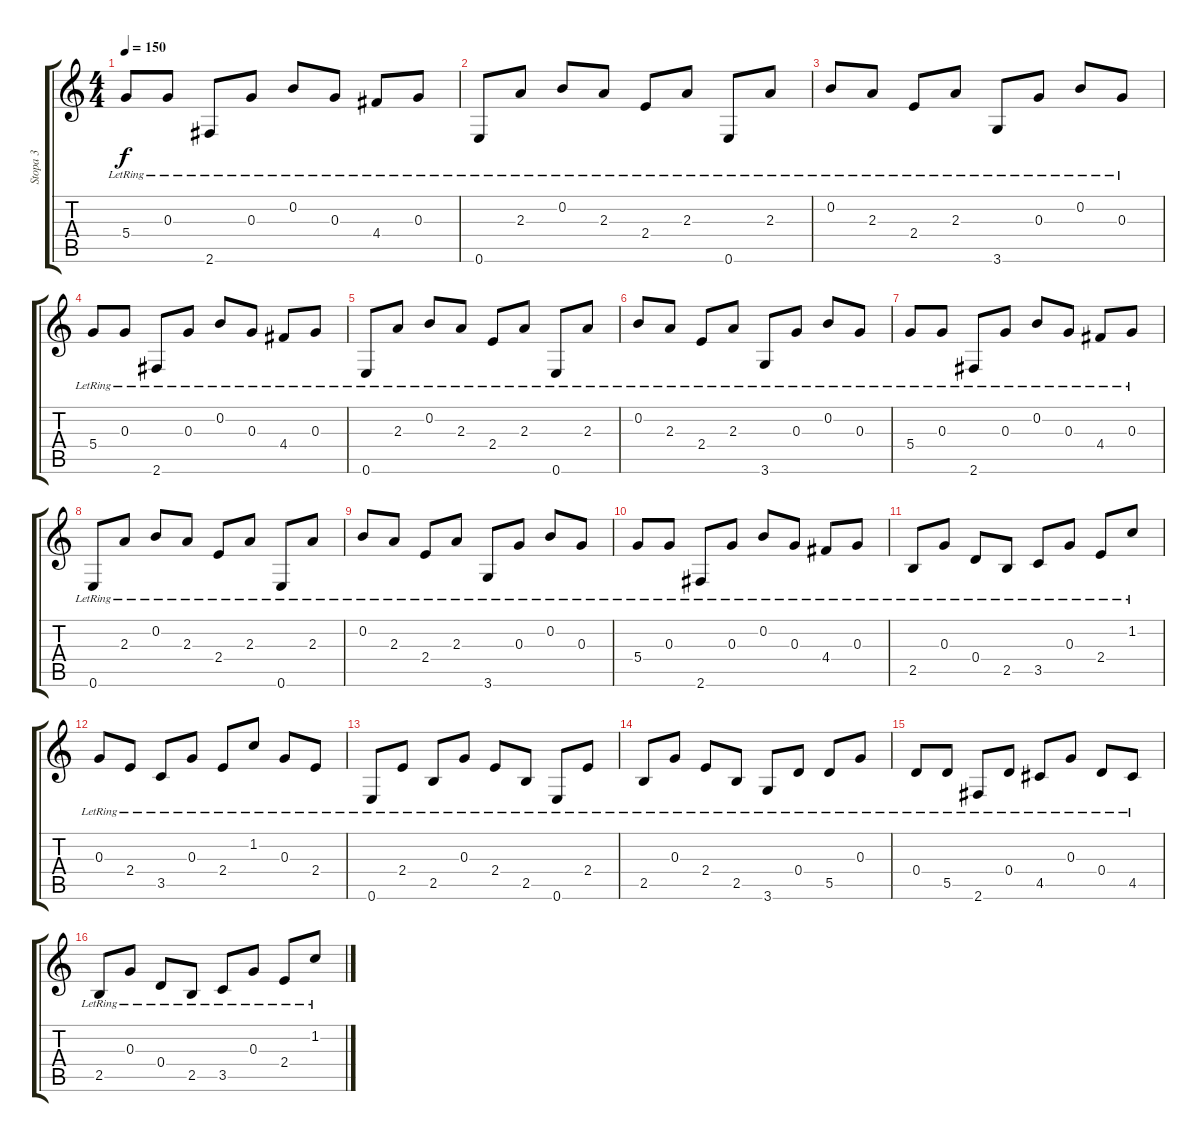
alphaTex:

\track ("Stopa 3" "Stopa 3") {instrument distortionguitar}
\staff {score tabs}
\tuning (E4 B3 G3 D3 A2 E2) {hide}
\ts (4 4)
\tempo 150
\clef g2
\ks c
5.4{lr}.8{dy f} 0.3{lr}.8 2.6{lr}.8 0.3{lr}.8 0.2{lr}.8 0.3{lr}.8 4.4{lr}.8 0.3{lr}.8 |
0.6{lr}.8 2.3{lr}.8 0.2{lr}.8 2.3{lr}.8 2.4{lr}.8 2.3{lr}.8 0.6{lr}.8 2.3{lr}.8 |
0.2{lr}.8 2.3{lr}.8 2.4{lr}.8 2.3{lr}.8 3.6{lr}.8 0.3{lr}.8 0.2{lr}.8 0.3{lr}.8 |
5.4{lr}.8 0.3{lr}.8 2.6{lr}.8 0.3{lr}.8 0.2{lr}.8 0.3{lr}.8 4.4{lr}.8 0.3{lr}.8 |
0.6{lr}.8 2.3{lr}.8 0.2{lr}.8 2.3{lr}.8 2.4{lr}.8 2.3{lr}.8 0.6{lr}.8 2.3{lr}.8 |
0.2{lr}.8 2.3{lr}.8 2.4{lr}.8 2.3{lr}.8 3.6{lr}.8 0.3{lr}.8 0.2{lr}.8 0.3{lr}.8 |
5.4{lr}.8 0.3{lr}.8 2.6{lr}.8 0.3{lr}.8 0.2{lr}.8 0.3{lr}.8 4.4{lr}.8 0.3{lr}.8 |
0.6{lr}.8 2.3{lr}.8 0.2{lr}.8 2.3{lr}.8 2.4{lr}.8 2.3{lr}.8 0.6{lr}.8 2.3{lr}.8 |
0.2{lr}.8 2.3{lr}.8 2.4{lr}.8 2.3{lr}.8 3.6{lr}.8 0.3{lr}.8 0.2{lr}.8 0.3{lr}.8 |
5.4{lr}.8 0.3{lr}.8 2.6{lr}.8 0.3{lr}.8 0.2{lr}.8 0.3{lr}.8 4.4{lr}.8 0.3{lr}.8 |
2.5{lr}.8 0.3{lr}.8 0.4{lr}.8 2.5{lr}.8 3.5{lr}.8 0.3{lr}.8 2.4{lr}.8 1.2{lr}.8 |
0.3{lr}.8 2.4{lr}.8 3.5{lr}.8 0.3{lr}.8 2.4{lr}.8 1.2{lr}.8 0.3{lr}.8 2.4{lr}.8 |
0.6{lr}.8 2.4{lr}.8 2.5{lr}.8 0.3{lr}.8 2.4{lr}.8 2.5{lr}.8 0.6{lr}.8 2.4{lr}.8 |
2.5{lr}.8 0.3{lr}.8 2.4{lr}.8 2.5{lr}.8 3.6{lr}.8 0.4{lr}.8 5.5{lr}.8 0.3{lr}.8 |
0.4{lr}.8 5.5{lr}.8 2.6{lr}.8 0.4{lr}.8 4.5{lr}.8 0.3{lr}.8 0.4{lr}.8 4.5{lr}.8 |
2.5{lr}.8 0.3{lr}.8 0.4{lr}.8 2.5{lr}.8 3.5{lr}.8 0.3{lr}.8 2.4{lr}.8 1.2{lr}.8
